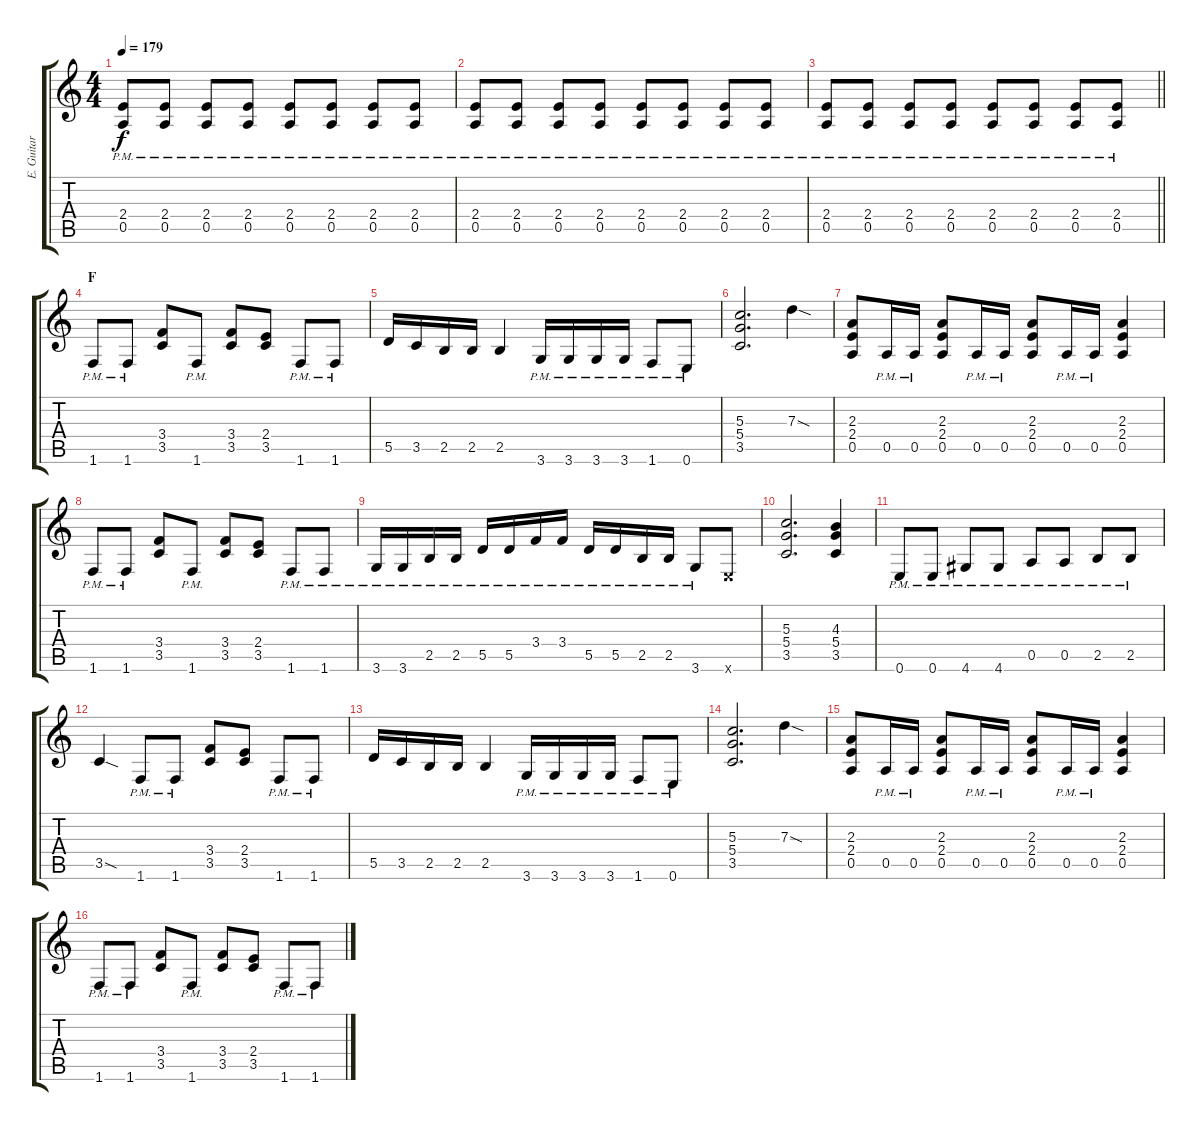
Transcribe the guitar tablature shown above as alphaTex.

\track ("E. Guitar I" "E. Guitar ") {instrument overdrivenguitar}
\staff {score tabs}
\tuning (E4 B3 G3 D3 A2 E2) {hide}
\ts (4 4)
\tempo 179
\clef g2
\ks c
(2.4{pm} 0.5{pm}).8{dy f} (2.4{pm} 0.5{pm}).8 (2.4{pm} 0.5{pm}).8 (2.4{pm} 0.5{pm}).8 (2.4{pm} 0.5{pm}).8 (2.4{pm} 0.5{pm}).8 (2.4{pm} 0.5{pm}).8 (2.4{pm} 0.5{pm}).8 |
(2.4{pm} 0.5{pm}).8 (2.4{pm} 0.5{pm}).8 (2.4{pm} 0.5{pm}).8 (2.4{pm} 0.5{pm}).8 (2.4{pm} 0.5{pm}).8 (2.4{pm} 0.5{pm}).8 (2.4{pm} 0.5{pm}).8 (2.4{pm} 0.5{pm}).8 |
\barLineRight lightlight
(2.4{pm} 0.5{pm}).8 (2.4{pm} 0.5{pm}).8 (2.4{pm} 0.5{pm}).8 (2.4{pm} 0.5{pm}).8 (2.4{pm} 0.5{pm}).8 (2.4{pm} 0.5{pm}).8 (2.4{pm} 0.5{pm}).8 (2.4{pm} 0.5{pm}).8 |
\section ("" "F")
1.6{pm}.8 1.6{pm}.8 (3.4 3.5).8 1.6{pm}.8 (3.4 3.5).8 (2.4 3.5).8 1.6{pm}.8 1.6{pm}.8 |
5.5.16 3.5.16 2.5.16 2.5.16 2.5.4 3.6{pm}.16 3.6{pm}.16 3.6{pm}.16 3.6{pm}.16 1.6{pm}.8 0.6{pm}.8 |
(5.3 5.4 3.5).2{d} 7.3{sod}.4 |
(2.3 2.4 0.5).8 0.5{pm}.16 0.5{pm}.16 (2.3 2.4 0.5).8 0.5{pm}.16 0.5{pm}.16 (2.3 2.4 0.5).8 0.5{pm}.16 0.5{pm}.16 (2.3 2.4 0.5).4 |
1.6{pm}.8 1.6{pm}.8 (3.4 3.5).8 1.6{pm}.8 (3.4 3.5).8 (2.4 3.5).8 1.6{pm}.8 1.6{pm}.8 |
3.6{pm}.16 3.6{pm}.16 2.5{pm}.16 2.5{pm}.16 5.5{pm}.16 5.5{pm}.16 3.4{pm}.16 3.4{pm}.16 5.5{pm}.16 5.5{pm}.16 2.5{pm}.16 2.5{pm}.16 3.6{pm}.8 0.6{x}.8 |
(5.3 5.4 3.5).2{d} (4.3 5.4 3.5).4 |
0.6{pm}.8 0.6{pm}.8 4.6{pm}.8 4.6{pm}.8 0.5{pm}.8 0.5{pm}.8 2.5{pm}.8 2.5{pm}.8 |
3.5{sod}.4 1.6{pm}.8 1.6{pm}.8 (3.4 3.5).8 (2.4 3.5).8 1.6{pm}.8 1.6{pm}.8 |
5.5.16 3.5.16 2.5.16 2.5.16 2.5.4 3.6{pm}.16 3.6{pm}.16 3.6{pm}.16 3.6{pm}.16 1.6{pm}.8 0.6{pm}.8 |
(5.3 5.4 3.5).2{d} 7.3{sod}.4 |
(2.3 2.4 0.5).8 0.5{pm}.16 0.5{pm}.16 (2.3 2.4 0.5).8 0.5{pm}.16 0.5{pm}.16 (2.3 2.4 0.5).8 0.5{pm}.16 0.5{pm}.16 (2.3 2.4 0.5).4 |
1.6{pm}.8 1.6{pm}.8 (3.4 3.5).8 1.6{pm}.8 (3.4 3.5).8 (2.4 3.5).8 1.6{pm}.8 1.6{pm}.8
